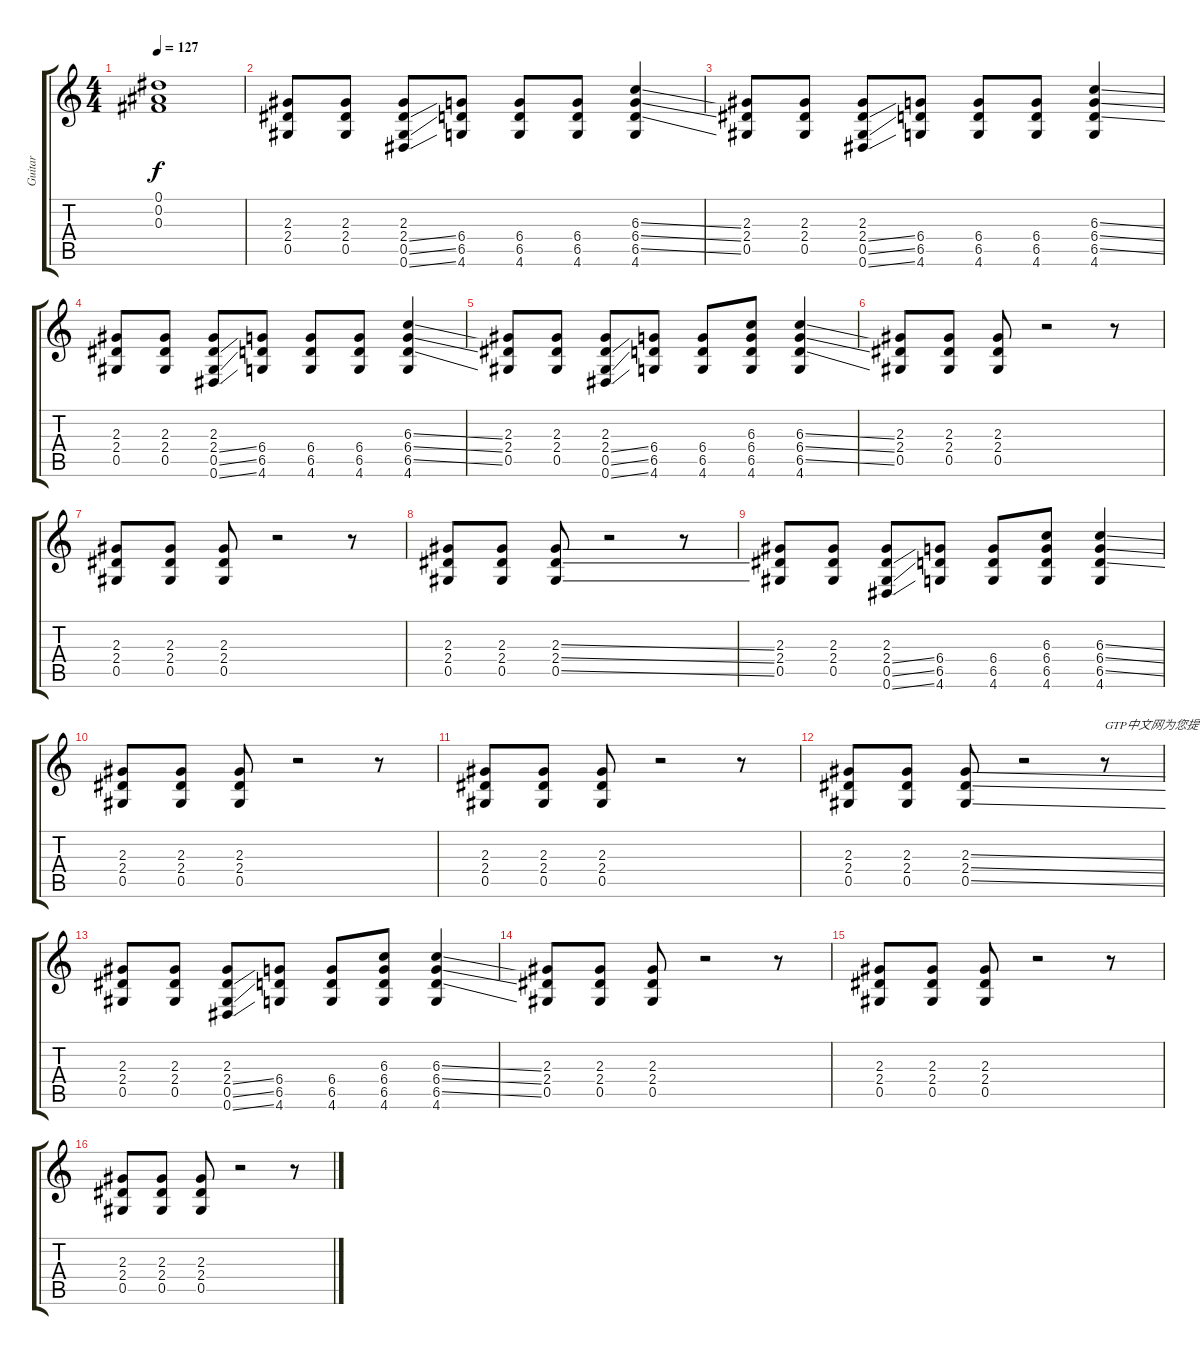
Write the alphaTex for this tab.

\track ("Guitar" "Guitar") {instrument overdrivenguitar}
\staff {score tabs}
\tuning (Eb4 Bb3 Gb3 Db3 Ab2 Eb2) {hide}
\ts (4 4)
\tempo 127
\clef g2
\ks c
(0.1 0.2 0.3).1{dy f instrument overdrivenguitar} |
(2.3 2.4 0.5).8 (2.3 2.4 0.5).8 (2.3 2.4{ss} 0.5{ss} 0.6{ss}).8 (6.4 6.5 4.6).8 (6.4 6.5 4.6).8 (6.4 6.5 4.6).8 (6.3{ss} 6.4{ss} 6.5{ss} 4.6).4 |
(2.3 2.4 0.5).8 (2.3 2.4 0.5).8 (2.3 2.4{ss} 0.5{ss} 0.6{ss}).8 (6.4 6.5 4.6).8 (6.4 6.5 4.6).8 (6.4 6.5 4.6).8 (6.3{ss} 6.4{ss} 6.5{ss} 4.6).4 |
(2.3 2.4 0.5).8 (2.3 2.4 0.5).8 (2.3 2.4{ss} 0.5{ss} 0.6{ss}).8 (6.4 6.5 4.6).8 (6.4 6.5 4.6).8 (6.4 6.5 4.6).8 (6.3{ss} 6.4{ss} 6.5{ss} 4.6).4 |
(2.3 2.4 0.5).8 (2.3 2.4 0.5).8 (2.3 2.4{ss} 0.5{ss} 0.6{ss}).8 (6.4 6.5 4.6).8 (6.4 6.5 4.6).8 (6.3 6.4 6.5 4.6).8 (6.3{ss} 6.4{ss} 6.5{ss} 4.6).4 |
(2.3 2.4 0.5).8 (2.3 2.4 0.5).8 (2.3 2.4 0.5).8 r.2 r.8 |
(2.3 2.4 0.5).8 (2.3 2.4 0.5).8 (2.3 2.4 0.5).8 r.2 r.8 |
(2.3 2.4 0.5).8 (2.3 2.4 0.5).8 (2.3{ss} 2.4{ss} 0.5{ss}).8 r.2 r.8 |
(2.3 2.4 0.5).8 (2.3 2.4 0.5).8 (2.3 2.4{ss} 0.5{ss} 0.6{ss}).8 (6.4 6.5 4.6).8 (6.4 6.5 4.6).8 (6.3 6.4 6.5 4.6).8 (6.3{ss} 6.4{ss} 6.5{ss} 4.6).4 |
(2.3 2.4 0.5).8 (2.3 2.4 0.5).8 (2.3 2.4 0.5).8 r.2 r.8 |
(2.3 2.4 0.5).8 (2.3 2.4 0.5).8 (2.3 2.4 0.5).8 r.2 r.8 |
(2.3 2.4 0.5).8 (2.3 2.4 0.5).8 (2.3{ss} 2.4{ss} 0.5{ss}).8 r.2 r.8{txt "GTP中文网为您提供优秀的谱子"} |
(2.3 2.4 0.5).8 (2.3 2.4 0.5).8 (2.3 2.4{ss} 0.5{ss} 0.6{ss}).8 (6.4 6.5 4.6).8 (6.4 6.5 4.6).8 (6.3 6.4 6.5 4.6).8 (6.3{ss} 6.4{ss} 6.5{ss} 4.6).4 |
(2.3 2.4 0.5).8 (2.3 2.4 0.5).8 (2.3 2.4 0.5).8 r.2 r.8 |
(2.3 2.4 0.5).8 (2.3 2.4 0.5).8 (2.3 2.4 0.5).8 r.2 r.8 |
(2.3 2.4 0.5).8 (2.3 2.4 0.5).8 (2.3{ss} 2.4{ss} 0.5{ss}).8 r.2 r.8
